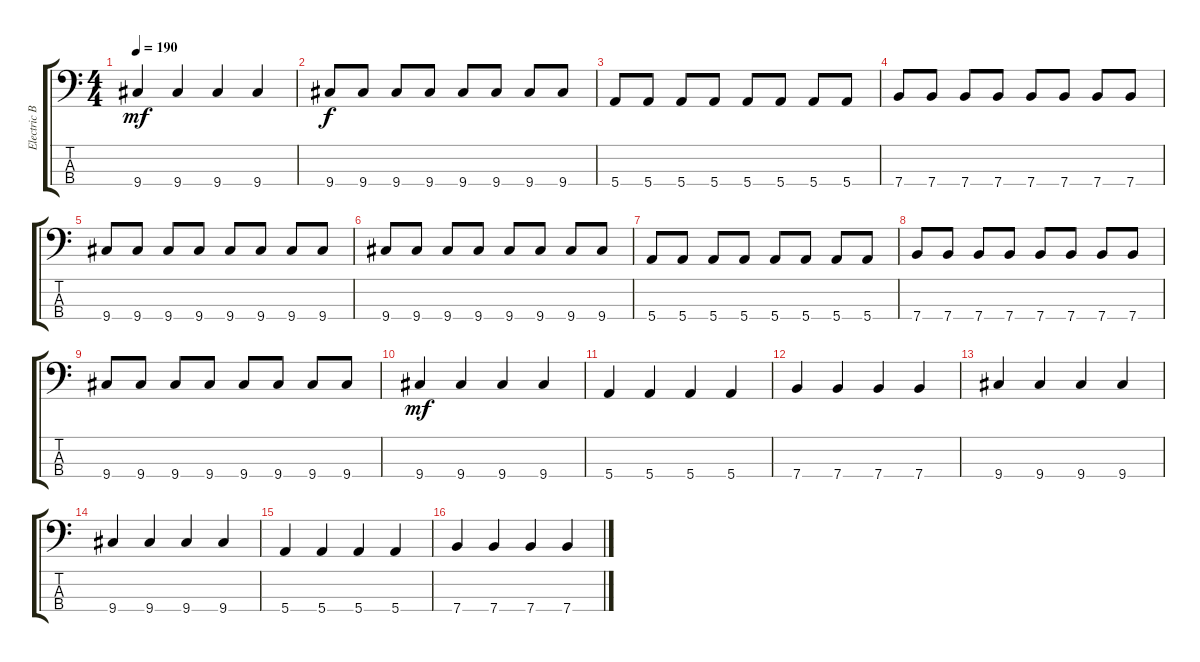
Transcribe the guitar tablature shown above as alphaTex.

\track ("Electric Bass" "Electric B") {instrument electricbassfinger}
\staff {score tabs}
\tuning (G2 D2 A1 E1) {hide}
\ts (4 4)
\tempo 190
\clef f4
\ks c
9.4.4{dy mf} 9.4.4 9.4.4 9.4.4 |
9.4.8{dy f} 9.4.8 9.4.8 9.4.8 9.4.8 9.4.8 9.4.8 9.4.8 |
5.4.8 5.4.8 5.4.8 5.4.8 5.4.8 5.4.8 5.4.8 5.4.8 |
7.4.8 7.4.8 7.4.8 7.4.8 7.4.8 7.4.8 7.4.8 7.4.8 |
9.4.8 9.4.8 9.4.8 9.4.8 9.4.8 9.4.8 9.4.8 9.4.8 |
9.4.8 9.4.8 9.4.8 9.4.8 9.4.8 9.4.8 9.4.8 9.4.8 |
5.4.8 5.4.8 5.4.8 5.4.8 5.4.8 5.4.8 5.4.8 5.4.8 |
7.4.8 7.4.8 7.4.8 7.4.8 7.4.8 7.4.8 7.4.8 7.4.8 |
9.4.8 9.4.8 9.4.8 9.4.8 9.4.8 9.4.8 9.4.8 9.4.8 |
9.4.4{dy mf} 9.4.4 9.4.4 9.4.4 |
5.4.4 5.4.4 5.4.4 5.4.4 |
7.4.4 7.4.4 7.4.4 7.4.4 |
9.4.4 9.4.4 9.4.4 9.4.4 |
9.4.4 9.4.4 9.4.4 9.4.4 |
5.4.4 5.4.4 5.4.4 5.4.4 |
7.4.4 7.4.4 7.4.4 7.4.4
